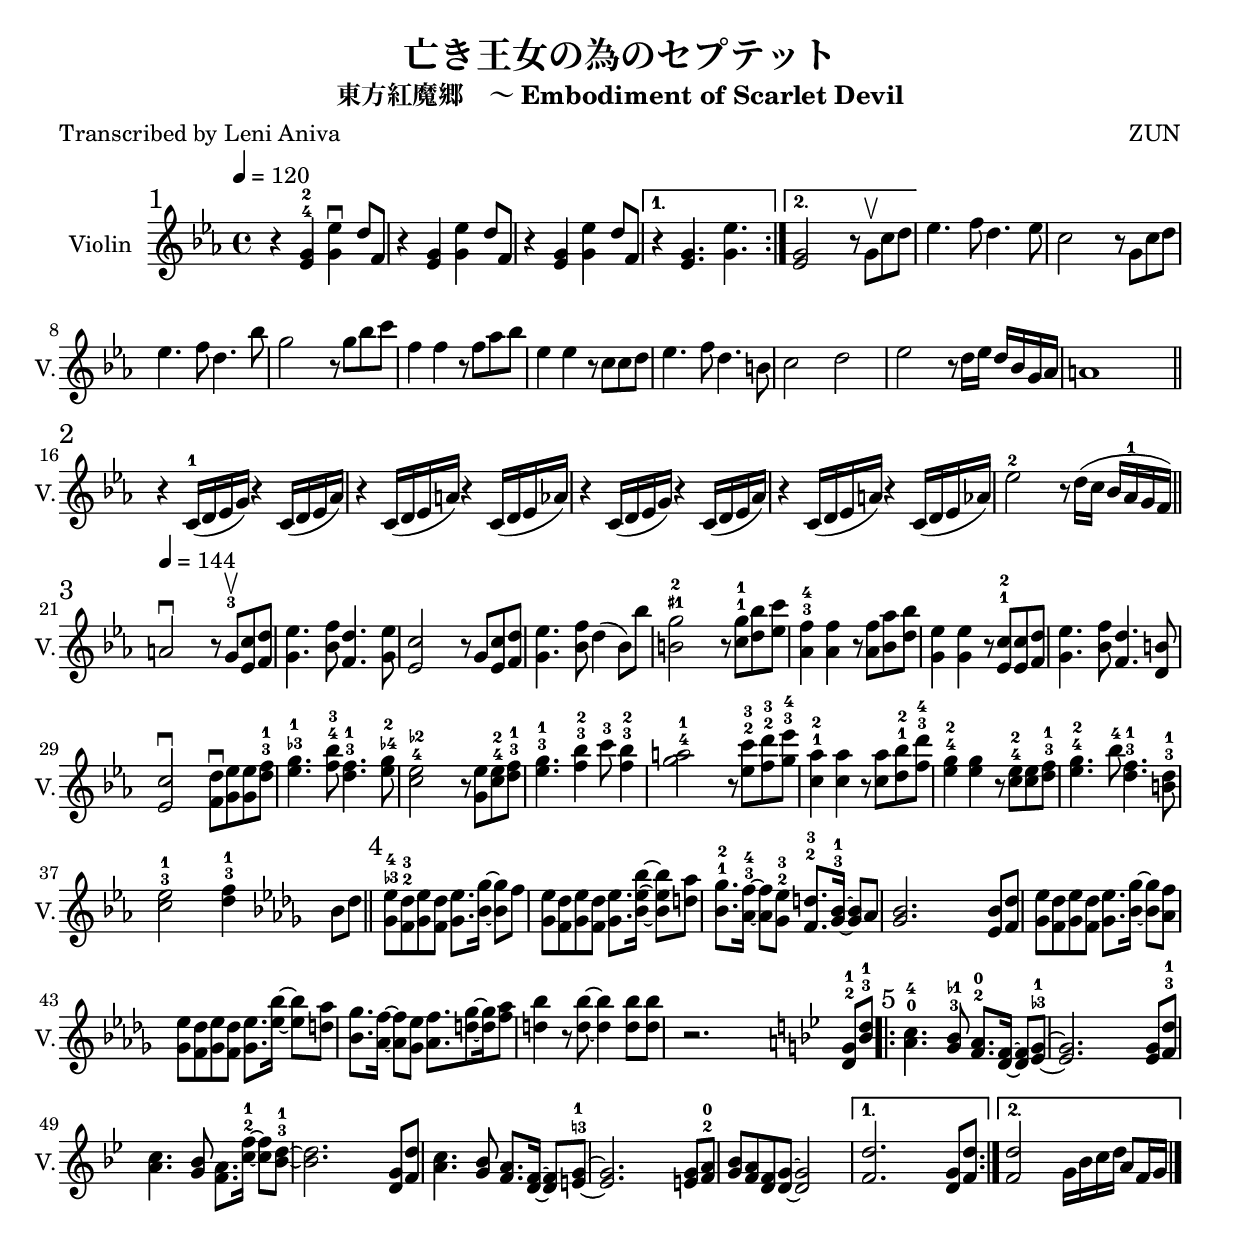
\version "2.24.0"
\language "english"
\header {
	title = "亡き王女の為のセプテット"
	subtitle = "東方紅魔郷　～ Embodiment of Scarlet Devil"
	composer = "ZUN"
	poet = "Transcribed by Leni Aniva"
}
violin = \new Staff \with {
	instrumentName = "Violin"
	shortInstrumentName = "V."
	midiInstrument = "violin"
}
\fixed c'' {
	\tempo 4 = 120
	\time 4/4
	\key c \minor

	\section
	\sectionLabel "1"

	\repeat volta 2 {
		r4 <ef, g,>-4-2 <g, ef>\downbow d8 f, | r4 <ef, g,> <g, ef> d8 f, |
		r4 <ef, g,> <g, ef> d8 f, |
		\alternative {
		\volta 1 { r4 <ef, g,>4. <g, ef>4. | }
		\volta 2 { <ef, g,>2    r8 g,\upbow c d  | }
		}
	}
	ef4. f8 d4.    ef8 | c2    r8 g, c d  |
	ef4. f8 d4.    bf8 | g2    r8 g bf c' |
	f4    4 r8 f af bf | ef4 4 r8 c c d   |
	ef4. f8 d4.    b,8 | c2    d          |
	ef2     r8 d16 ef d bf, g, af, | a,1  |
	\section
	\sectionLabel "2"
	r4 c,16-1(d, ef, g,) r4 c,16(d, ef, af,) | r4 c,16(d, ef, a,) r4 c,16(d, ef, af,) |
	r4 c,16(d, ef, g,) r4 c,16(d, ef, af,) | r4 c,16(d, ef, a,) r4 c,16(d, ef, af,) |
	ef2-2 r8 d16(c bf, af,-1 g, f,) |

	\tempo 4 = 144

	\section
	\sectionLabel "3"

	a,2\downbow r8 g,-3\upbow <ef, c> <f, d> | <g, ef>4. <bf, f>8  <f, d>4. <g, ef>8 |
	<ef, c>2    r8 g,       <ef, c> <f, d> | <g, ef>4. <bf, f>8    d4( bf,8) bf8   |
	<b,  g>2\finger"♯1"-2 r8 <c g>-1-1 <d  bf> <ef c'>| <af, f>4-3-4 4 r8 <af, f> <bf, af> <d bf> |
	<g, ef>4 4  r8 <ef, c>8-1-2 8   <f, d> | <g, ef>4. <bf, f>8 <f, d>4. <d, b,>8  |
	<ef, c>2\downbow <f, d>8\downbow <g, ef>8 8 <d f>-3-1 |
	            <ef g>4.\finger"♭3"-1 <f bf>8-4-3 <d f>4.-3-1 <ef g>8\finger"♭4"-2 |
	<c  ef>2-4\finger"♭2" r8 <g, ef>8 <c ef>-4-2 <d f>-3-1 |
	                                        <ef g>4.-3-1 <f  bf>4-3-2 c'8-3 <f bf>4-3-2 |
	<g a>2-4-1 r8 <ef c'>8-2-3 <f d'>-2-3 <g ef'>-3-4 |
	                                        <c af>4-1-2 4 r8 8 <d bf>-1-2 <f d'>-3-4 |
	<ef g>4-4-2 4 r8 <c ef>8-4-2 8 <d f>-3-1 | <ef g>4.-4-2 bf8-4 <d f>4.-3-1 <b, d>8-3-1 |
	<c ef>2-3-1 <d f>4-3-1  \key bf \minor bf,8 df |
	\section
	\sectionLabel "4"
	<gf, ef>\finger"♭3"-4 <f, df>-2-3 <gf, ef> <f, df> <gf, ef>8. <bf, gf>16~ 8 f8 |
	<gf, ef> <f, df> <gf, ef> <f, df> <gf, ef>8. <bf, ef bf>16~ 8 <d  af>8 |
	<bf, gf>8.-1-2 <af, f>16~-3-4 8 <gf, ef>-2-3 <f, d>8.-2-3  <gf, bf,>16~-3-1 8 af,8 |
	<gf, bf,>2.                                      <ef, bf,>8 <f, df> |
	<gf, ef> <f, df> <gf, ef> <f, df> <gf, ef>8. <bf, gf>16~ 8 <af, f>8 |
	<gf, ef> <f, df> <gf, ef> <f, df> <gf, ef>8. <ef  bf>16~ 8 <d  af>8 |
	<bf, gf>8. <af, f>16~ 8 <gf, ef> <af, f>8. <d gf>8~ 16 <f af>8 |
	<d bf>4 r8 8~ 4 8 8

	r2. \key g \minor <d, g,>8-2-1 <bf, d>-3-1 |
	\section
	\sectionLabel "5"
	\repeat volta 2 {
		<a, c>4.-0-4 <g, bf,>8-3\finger"♭1" <f, a,>8.-2-0 <d, f,>16~ 8 <ef, g,>8~\finger"♭3"-1 | 2. 8 <f, d>8-3-1 |
		<a, c>4. <g, bf,>8 <f, a,>8. <c  f >16~-2-1 8 <bf, d >8~-3-1 | 2. <d, g,>8 <f, d> |
		<a, c>4. <g, bf,>8 <f, a,>8. <d, f,>16~ 8 <e, g,>8~\finger"♮3"-1 | 2. 8 <f, a,>8-2-0 |
		<g, bf,>8 <f, a,> <d, f,>8 <d, g,>8~ 2 |
		\alternative {
		\volta 1 { <f, d>2. <d, g,>8 <f, d> }
		\volta 2 { <f, d>2 g,16 bf, c d a,8 f,16 g, }
		}
	}

	\fine
}
\score {
	\violin
	\layout {
		\context {
			\Score
			proportionalNotationDuration = #(ly:make-moment 1/4)
			\override SpacingSpanner.uniform-stretching = ##t
			\override SpacingSpanner.strict-grace-spacing = ##t
		}
	}
}
\score {
	\unfoldRepeats {
		\violin
	}
	\midi {  }
}
